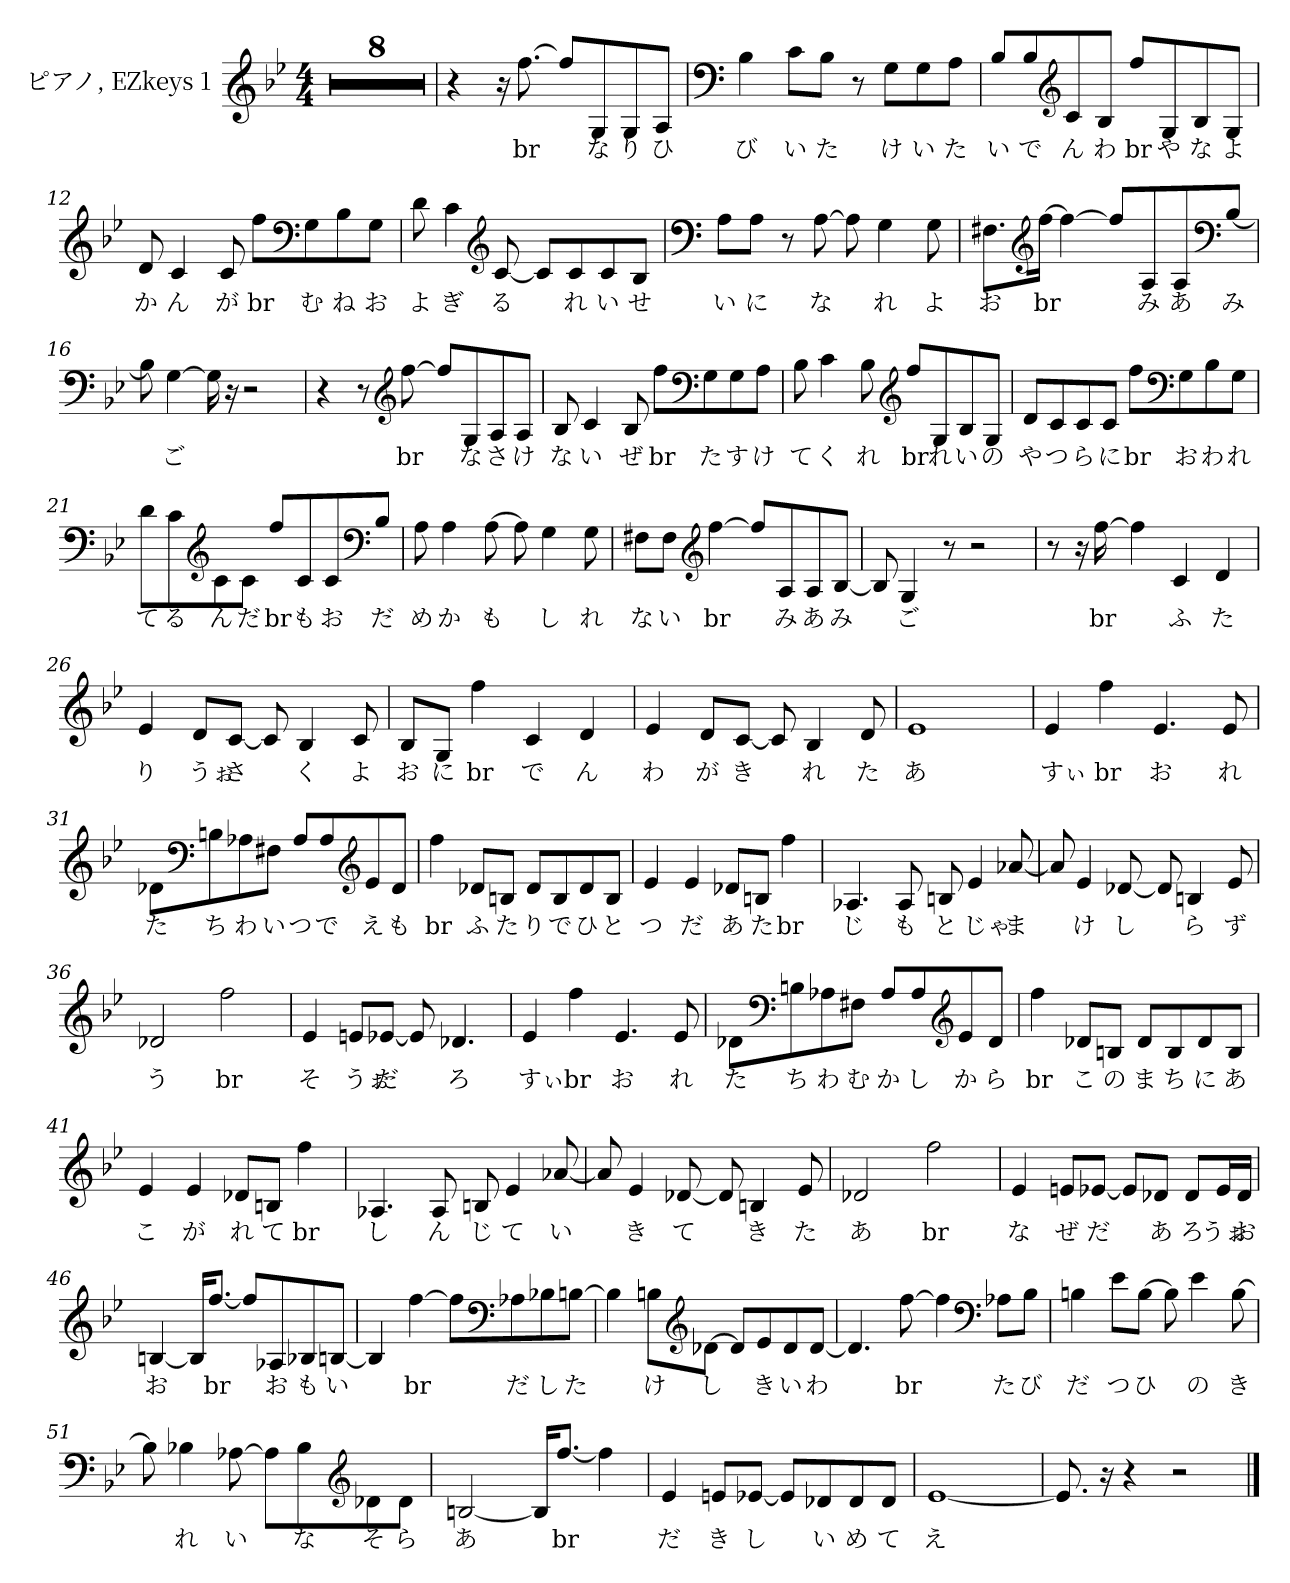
**kern	**text
*part1	*part1
*staff1	*staff1
*I"ピアノ, EZkeys 1	*
*clefG2	*
*k[b-e-]	*
*M4/4	*
*MM134	*
=1	=1
1r	.
=2	=2
1r	.
=3	=3
1r	.
=4	=4
1r	.
=5	=5
1r	.
=6	=6
1r	.
=7	=7
1r	.
=8	=8
1r	.
=9	=9
4r	.
16r	.
!	!LO:LY:b
[8.ff\	br
8ff/L]	.
!	!LO:LY:b
8G/	な
!	!LO:LY:b
8G/	り
!	!LO:LY:b
8A/J	ひ
=10	=10
*clefF4	*
!	!LO:LY:b
4B-\	び
!	!LO:LY:b
8c\L	い
!	!LO:LY:b
8B-\J	た
8r	.
!	!LO:LY:b
8G\L	け
!	!LO:LY:b
8G\	い
!	!LO:LY:b
8A\J	た
!!LO:LB:g=z
=11	=11
!	!LO:LY:b
8B-/L	い
!	!LO:LY:b
8B-/	で
*clefG2	*
!	!LO:LY:b
8c/	ん
!	!LO:LY:b
8B-/J	わ
!	!LO:LY:b
8ff/L	br
!	!LO:LY:b
8G/	や
!	!LO:LY:b
8B-/	な
!	!LO:LY:b
8G/J	よ
=12	=12
!	!LO:LY:b
8d/	か
!	!LO:LY:b
4c/	ん
!	!LO:LY:b
8c/	が
!	!LO:LY:b
8ff\L	br
*clefF4	*
!	!LO:LY:b
8G\	む
!	!LO:LY:b
8B-\	ね
!	!LO:LY:b
8G\J	お
=13	=13
!	!LO:LY:b
8d\	よ
!	!LO:LY:b
4c\	ぎ
*clefG2	*
!	!LO:LY:b
[8c/	る
8c/L]	.
!	!LO:LY:b
8c/	れ
!	!LO:LY:b
8c/	い
!	!LO:LY:b
8B-/J	せ
!!LO:LB:g=z
=14	=14
*clefF4	*
!	!LO:LY:b
8A\L	い
!	!LO:LY:b
8A\J	に
8r	.
!	!LO:LY:b
[8A\	な
8A\]	.
!	!LO:LY:b
4G\	れ
!	!LO:LY:b
8G\	よ
=15	=15
!	!LO:LY:b
8.F#X\L	お
*clefG2	*
!	!LO:LY:b
[16ff\Jk	br
4ff\_	.
8ff/L]	.
!	!LO:LY:b
8A/	み
!	!LO:LY:b
8A/	あ
*clefF4	*
!	!LO:LY:b
[8B-/J	み
=16	=16
8B-\]	.
!	!LO:LY:b
[4G\	ご
16G\]	.
16r	.
2r	.
=17	=17
4r	.
8r	.
*clefG2	*
!	!LO:LY:b
[8ff\	br
8ff/L]	.
!	!LO:LY:b
8G/	な
!	!LO:LY:b
8A/	さ
!	!LO:LY:b
8A/J	け
!!LO:LB:g=z
=18	=18
!	!LO:LY:b
8B-/	な
!	!LO:LY:b
4c/	い
!	!LO:LY:b
8B-/	ぜ
!	!LO:LY:b
8ff\L	br
*clefF4	*
!	!LO:LY:b
8G\	た
!	!LO:LY:b
8G\	す
!	!LO:LY:b
8A\J	け
=19	=19
!	!LO:LY:b
8B-\	て
!	!LO:LY:b
4c\	く
!	!LO:LY:b
8B-\	れ
*clefG2	*
!	!LO:LY:b
8ff/L	br
!	!LO:LY:b
8G/	れ
!	!LO:LY:b
8B-/	い
!	!LO:LY:b
8G/J	の
=20	=20
!	!LO:LY:b
8d/L	や
!	!LO:LY:b
8c/	つ
!	!LO:LY:b
8c/	ら
!	!LO:LY:b
8c/J	に
!	!LO:LY:b
8ff\L	br
*clefF4	*
!	!LO:LY:b
8G\	お
!	!LO:LY:b
8B-\	わ
!	!LO:LY:b
8G\J	れ
!!LO:LB:g=z
=21	=21
!	!LO:LY:b
8d\L	て
!	!LO:LY:b
8c\	る
*clefG2	*
!	!LO:LY:b
8c\	ん
!	!LO:LY:b
8c\J	だ
!	!LO:LY:b
8ff/L	br
!	!LO:LY:b
8c/	も
!	!LO:LY:b
8c/	お
*clefF4	*
!	!LO:LY:b
8B-/J	だ
=22	=22
!	!LO:LY:b
8A\	め
!	!LO:LY:b
4A\	か
!	!LO:LY:b
[8A\	も
8A\]	.
!	!LO:LY:b
4G\	し
!	!LO:LY:b
8G\	れ
=23	=23
!	!LO:LY:b
8F#X\L	な
!	!LO:LY:b
8F#\J	い
*clefG2	*
!	!LO:LY:b
[4ff\	br
8ff/L]	.
!	!LO:LY:b
8A/	み
!	!LO:LY:b
8A/	あ
!	!LO:LY:b
[8B-/J	み
=24	=24
8B-/]	.
!	!LO:LY:b
4G/	ご
8r	.
2r	.
!!LO:LB:g=z
=25	=25
8r	.
16r	.
!	!LO:LY:b
[16ff\	br
4ff\]	.
!	!LO:LY:b
4c/	ふ
!	!LO:LY:b
4d/	た
=26	=26
!	!LO:LY:b
4e-/	り
!	!LO:LY:b
8d/L	うぉ
!	!LO:LY:b
[8c/J	さ
8c/]	.
!	!LO:LY:b
4B-/	く
!	!LO:LY:b
8c/	よ
=27	=27
!	!LO:LY:b
8B-/L	お
!	!LO:LY:b
8G/J	に
!	!LO:LY:b
4ff\	br
!	!LO:LY:b
4c/	で
!	!LO:LY:b
4d/	ん
=28	=28
!	!LO:LY:b
4e-/	わ
!	!LO:LY:b
8d/L	が
!	!LO:LY:b
[8c/J	き
8c/]	.
!	!LO:LY:b
4B-/	れ
!	!LO:LY:b
8d/	た
=29	=29
!	!LO:LY:b
1e-	あ
=30	=30
!	!LO:LY:b
4e-/	すぃ
!	!LO:LY:b
4ff\	br
!	!LO:LY:b
4.e-/	お
!	!LO:LY:b
8e-/	れ
!!LO:LB:g=z
=31	=31
!	!LO:LY:b
8d-X\L	た
*clefF4	*
!	!LO:LY:b
8Bn\	ち
!	!LO:LY:b
8A-X\	わ
!	!LO:LY:b
8F#X\J	い
!	!LO:LY:b
8A-/L	つ
!	!LO:LY:b
8A-/	で
*clefG2	*
!	!LO:LY:b
8e-/	え
!	!LO:LY:b
8d-/J	も
=32	=32
!	!LO:LY:b
4ff\	br
!	!LO:LY:b
8d-X/L	ふ
!	!LO:LY:b
8Bn/J	た
!	!LO:LY:b
8d-/L	り
!	!LO:LY:b
8B/	で
!	!LO:LY:b
8d-/	ひ
!	!LO:LY:b
8B/J	と
=33	=33
!	!LO:LY:b
4e-/	つ
!	!LO:LY:b
4e-/	だ
!	!LO:LY:b
8d-X/L	あ
!	!LO:LY:b
8Bn/J	た
!	!LO:LY:b
4ff\	br
=34	=34
!	!LO:LY:b
4.A-X/	じ
!	!LO:LY:b
8A-/	も
!	!LO:LY:b
8Bn/	と
!	!LO:LY:b
4e-/	じゃ
!	!LO:LY:b
[8a-X/	ま
!!LO:LB:g=z
=35	=35
8a-/]	.
!	!LO:LY:b
4e-/	け
!	!LO:LY:b
[8d-X/	し
8d-/]	.
!	!LO:LY:b
4Bn/	ら
!	!LO:LY:b
8e-/	ず
=36	=36
!	!LO:LY:b
2d-X/	う
!	!LO:LY:b
2ff\	br
=37	=37
!	!LO:LY:b
4e-/	そ
!	!LO:LY:b
8en/L	うぉ
!	!LO:LY:b
[8e-X/J	だ
8e-/]	.
!	!LO:LY:b
4.d-X/	ろ
=38	=38
!	!LO:LY:b
4e-/	すぃ
!	!LO:LY:b
4ff\	br
!	!LO:LY:b
4.e-/	お
!	!LO:LY:b
8e-/	れ
!!LO:LB:g=z
=39	=39
!	!LO:LY:b
8d-X\L	た
*clefF4	*
!	!LO:LY:b
8Bn\	ち
!	!LO:LY:b
8A-X\	わ
!	!LO:LY:b
8F#X\J	む
!	!LO:LY:b
8A-/L	か
!	!LO:LY:b
8A-/	し
*clefG2	*
!	!LO:LY:b
8e-/	か
!	!LO:LY:b
8d-/J	ら
=40	=40
!	!LO:LY:b
4ff\	br
!	!LO:LY:b
8d-X/L	こ
!	!LO:LY:b
8Bn/J	の
!	!LO:LY:b
8d-/L	ま
!	!LO:LY:b
8B/	ち
!	!LO:LY:b
8d-/	に
!	!LO:LY:b
8B/J	あ
=41	=41
!	!LO:LY:b
4e-/	こ
!	!LO:LY:b
4e-/	が
!	!LO:LY:b
8d-X/L	れ
!	!LO:LY:b
8Bn/J	て
!	!LO:LY:b
4ff\	br
=42	=42
!	!LO:LY:b
4.A-X/	し
!	!LO:LY:b
8A-/	ん
!	!LO:LY:b
8Bn/	じ
!	!LO:LY:b
4e-/	て
!	!LO:LY:b
[8a-X/	い
!!LO:PB:g=z
=43	=43
8a-/]	.
!	!LO:LY:b
4e-/	き
!	!LO:LY:b
[8d-X/	て
8d-/]	.
!	!LO:LY:b
4Bn/	き
!	!LO:LY:b
8e-/	た
=44	=44
!	!LO:LY:b
2d-X/	あ
!	!LO:LY:b
2ff\	br
=45	=45
!	!LO:LY:b
4e-/	な
!	!LO:LY:b
8en/L	ぜ
!	!LO:LY:b
[8e-X/J	だ
8e-/L]	.
!	!LO:LY:b
8d-X/J	あ
!	!LO:LY:b
8d-/L	ろ
!	!LO:LY:b
16e-/L	うぉ
!	!LO:LY:b
16d-/JJ	お
=46	=46
!	!LO:LY:b
[4Bn/	お
16B/KL]	.
!	!LO:LY:b
[8.ff/J	br
8ff/L]	.
!	!LO:LY:b
8A-X/	お
!	!LO:LY:b
8B-X/	も
!	!LO:LY:b
[8Bn/J	い
!!LO:LB:g=z
=47	=47
4B/]	.
!	!LO:LY:b
[4ff\	br
8ff\L]	.
*clefF4	*
!	!LO:LY:b
8A-X\	だ
!	!LO:LY:b
8B-X\	し
!	!LO:LY:b
[8Bn\J	た
=48	=48
4B\]	.
!	!LO:LY:b
8Bn\L	け
*clefG2	*
!	!LO:LY:b
[8d-X\J	し
8d-/L]	.
!	!LO:LY:b
8e-/	き
!	!LO:LY:b
8d-/	い
!	!LO:LY:b
[8d-/J	わ
=49	=49
4.d-/]	.
!	!LO:LY:b
[8ff\	br
4ff\]	.
*clefF4	*
!	!LO:LY:b
8A-X\L	た
!	!LO:LY:b
8B-\J	び
=50	=50
!	!LO:LY:b
4Bn\	だ
!	!LO:LY:b
8e-\L	つ
!	!LO:LY:b
[8B\J	ひ
8B\]	.
!	!LO:LY:b
4e-\	の
!	!LO:LY:b
[8B\	き
!!LO:LB:g=z
=51	=51
8B\]	.
!	!LO:LY:b
4B-X\	れ
!	!LO:LY:b
[8A-X\	い
8A-\L]	.
!	!LO:LY:b
8B-\	な
*clefG2	*
!	!LO:LY:b
8d-X\	そ
!	!LO:LY:b
8d-\J	ら
=52	=52
!	!LO:LY:b
[2Bn/	あ
16B/KL]	.
!	!LO:LY:b
[8.ff/J	br
4ff\]	.
=53	=53
!	!LO:LY:b
4e-/	だ
!	!LO:LY:b
8en/L	き
!	!LO:LY:b
[8e-X/J	し
8e-/L]	.
!	!LO:LY:b
8d-X/	い
!	!LO:LY:b
8d-/	め
!	!LO:LY:b
8d-/J	て
=54	=54
!	!LO:LY:b
[1e-	え
=55	=55
8.e-/]	.
16r	.
4r	.
2r	.
==	==
*-	*-
